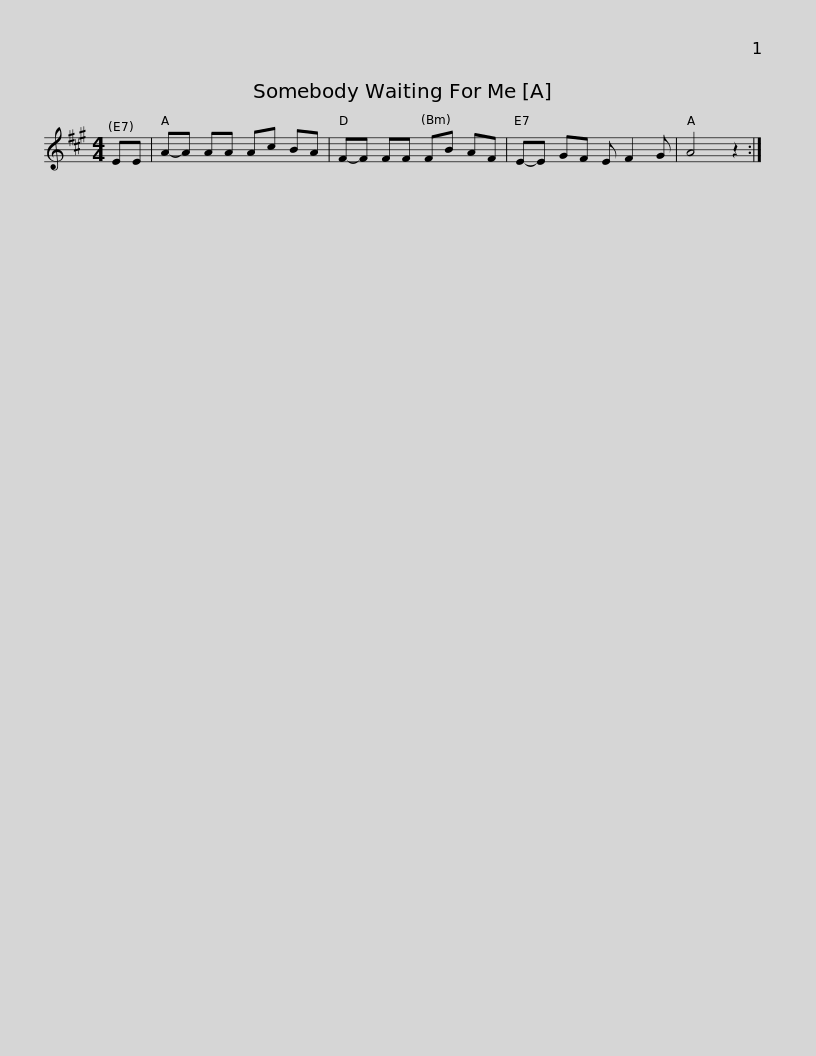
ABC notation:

X:1
L:1/8
M:4/4
I:linebreak $
K:A
V:1 treble
V:1
 EE | A-A AA Ac BA | F-F FF FB AF | E-E GF E F2 G | A4 z2 :| %5
